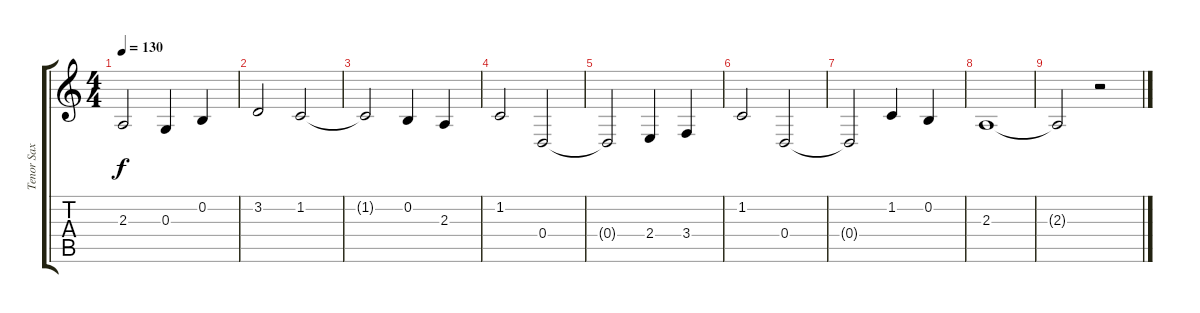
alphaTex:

\track ("Tenor Sax" "Tenor Sax") {instrument tenorsax}
\staff {score tabs}
\tuning (E4 B3 G3 D3 A2 E2) {hide}
\ts (4 4)
\tempo 130
\clef g2
\ks c
2.3{t}.2{dy f} 0.3.4 0.2.4 |
3.2.2 1.2.2 |
1.2{t}.2 0.2.4 2.3.4 |
1.2.2 0.4.2 |
0.4{t}.2 2.4.4 3.4.4 |
1.2.2 0.4.2 |
0.4{t}.2 1.2.4 0.2.4 |
2.3.1 |
2.3{t}.2 r.2
